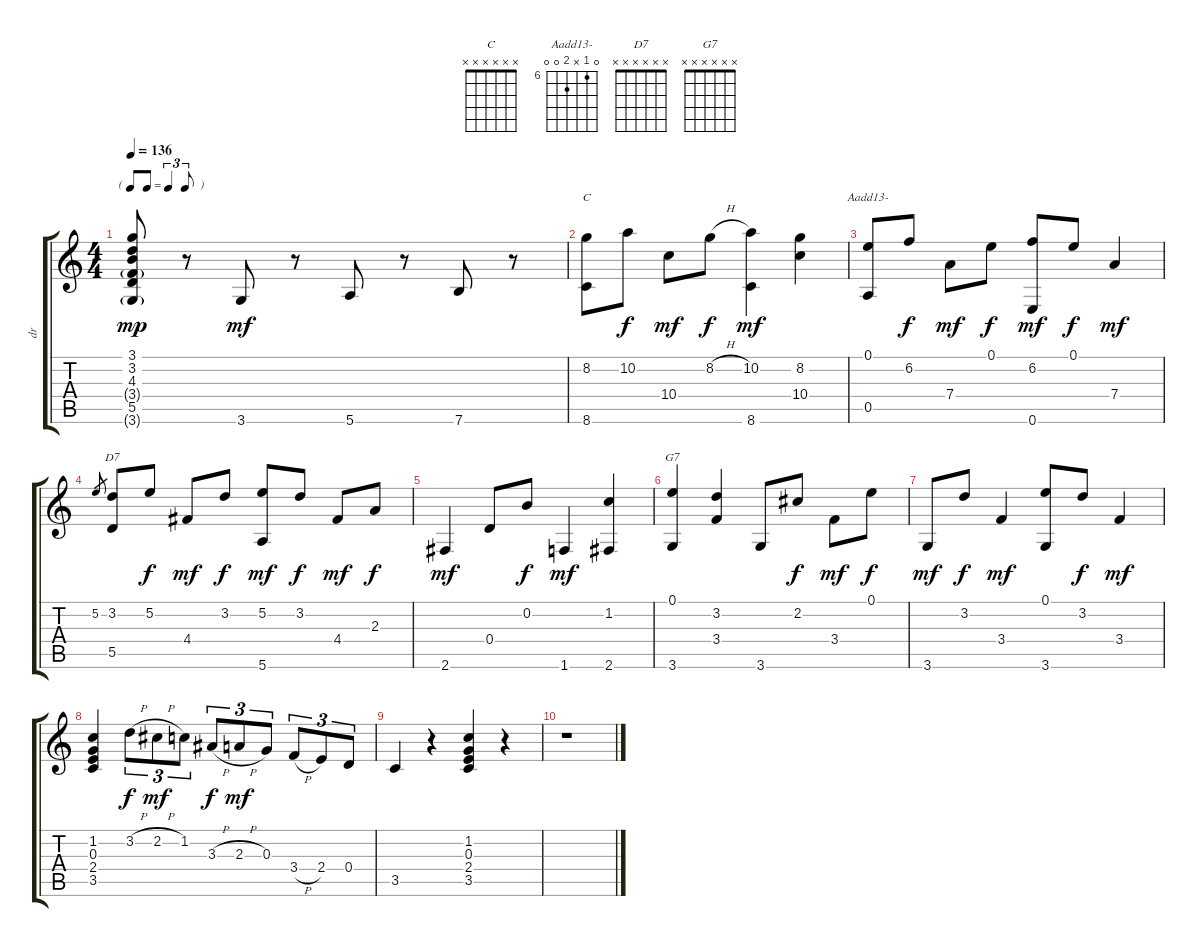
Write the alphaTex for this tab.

\track ("dr" "dr") {instrument acousticguitarsteel}
\staff {score tabs}
\tuning (E4 B3 G3 D3 A2 E2) {hide}
\chord ("C" x x x x x x)
\chord ("Aadd13-" 0 6 x 7 0 0) {firstfret 6}
\chord ("D7" x x x x x x)
\chord ("G7" x x x x x x)
\ts (4 4)
\tf triplet8th
\tempo 136
\clef g2
\ks c
(3.1 3.2 4.3 3.4{g} 5.5 3.6{g}).8{dy mp} r.8 3.6.8{dy mf} r.8 5.6.8 r.8 7.6.8 r.8 |
(8.2 8.6).8{ch "C"} 10.2.8{dy f} 10.4.8{dy mf} 8.2{h}.8{dy f} (10.2 8.6).4{dy mf} (8.2 10.4).4 |
(0.1 0.5).8{ch "Aadd13-"} 6.2.8{dy f} 7.4.8{dy mf} 0.1.8{dy f} (6.2 0.6).8{dy mf} 0.1.8{dy f} 7.4.4{dy mf} |
5.2.8{gr} (3.2 5.5).8{ch "D7"} 5.2.8{dy f} 4.4.8{dy mf} 3.2.8{dy f} (5.2 5.6).8{dy mf} 3.2.8{dy f} 4.4.8{dy mf} 2.3.8{dy f} |
2.6.4{dy mf} 0.4.8 0.2.8{dy f} 1.6.4{dy mf} (1.2 2.6).4 |
(0.1 3.6).4{ch "G7"} (3.2 3.4).4 3.6.8 2.2.8{dy f} 3.4.8{dy mf} 0.1.8{dy f} |
3.6.8{dy mf} 3.2.8{dy f} 3.4.4{dy mf} (0.1 3.6).8 3.2.8{dy f} 3.4.4{dy mf} |
(1.2 0.3 2.4 3.5).4 3.2{h}.8{tu (3 2) dy f} 2.2{h}.8{tu (3 2) dy mf} 1.2.8{tu (3 2)} 3.3{h}.8{tu (3 2) dy f} 2.3{h}.8{tu (3 2) dy mf} 0.3.8{tu (3 2)} 3.4{h}.8{tu (3 2)} 2.4.8{tu (3 2)} 0.4.8{tu (3 2)} |
3.5.4 r.4 (1.2 0.3 2.4 3.5).4 r.4 |
r.1
